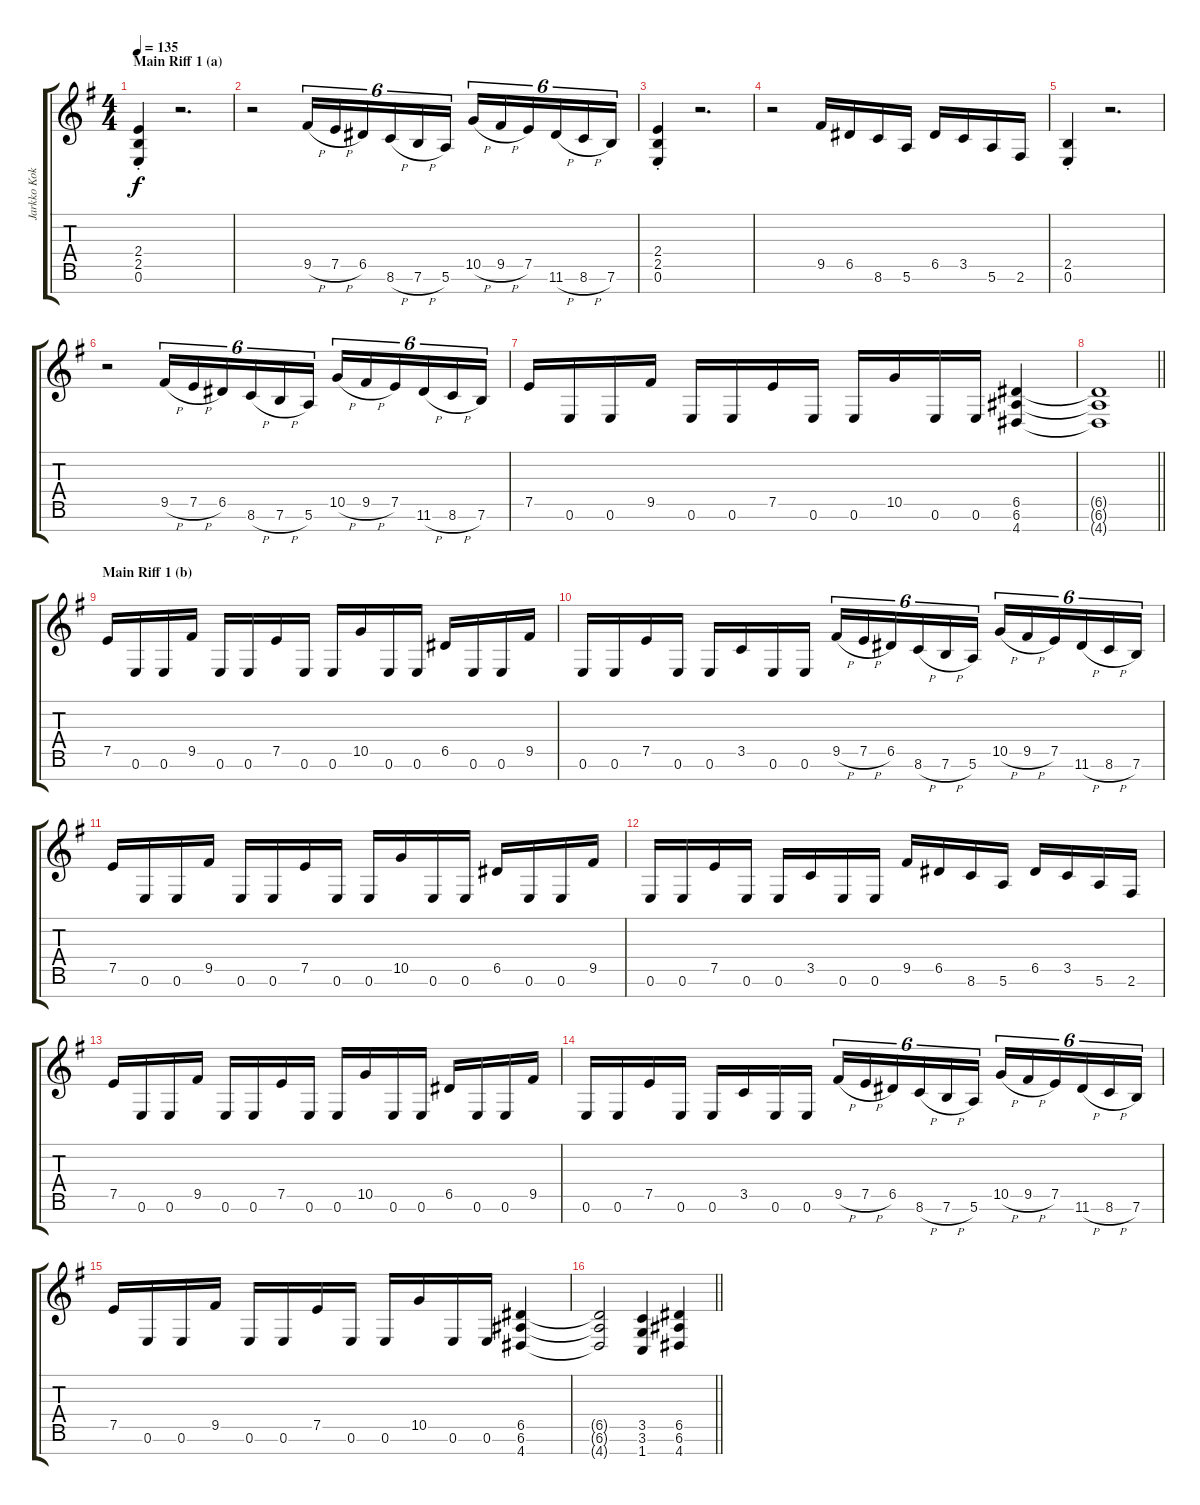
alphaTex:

\track ("Jarkko Kokko (guitar)" "Jarkko Kok") {instrument distortionguitar}
\staff {score tabs}
\tuning (E4 B3 G3 D3 A2 E2 B1) {hide}
\ts (4 4)
\section ("" "Main Riff 1 (a)")
\tempo 135
\clef g2
\ks eminor
(2.4{st} 2.5{st} 0.6{st}).4{dy f instrument distortionguitar} r.2{d} |
r.2 9.5{h}.16{tu (6 4)} 7.5{h}.16{tu (6 4)} 6.5.16{tu (6 4)} 8.6{h}.16{tu (6 4)} 7.6{h}.16{tu (6 4)} 5.6.16{tu (6 4)} 10.5{h}.16{tu (6 4)} 9.5{h}.16{tu (6 4)} 7.5.16{tu (6 4)} 11.6{h}.16{tu (6 4)} 8.6{h}.16{tu (6 4)} 7.6.16{tu (6 4)} |
(2.4{st} 2.5{st} 0.6{st}).4 r.2{d} |
r.2 9.5.16 6.5.16 8.6.16 5.6.16 6.5.16 3.5.16 5.6.16 2.6.16 |
(2.5{st} 0.6{st}).4 r.2{d} |
r.2 9.5{h}.16{tu (6 4)} 7.5{h}.16{tu (6 4)} 6.5.16{tu (6 4)} 8.6{h}.16{tu (6 4)} 7.6{h}.16{tu (6 4)} 5.6.16{tu (6 4)} 10.5{h}.16{tu (6 4)} 9.5{h}.16{tu (6 4)} 7.5.16{tu (6 4)} 11.6{h}.16{tu (6 4)} 8.6{h}.16{tu (6 4)} 7.6.16{tu (6 4)} |
7.5.16 0.6.16 0.6.16 9.5.16 0.6.16 0.6.16 7.5.16 0.6.16 0.6.16 10.5.16 0.6.16 0.6.16 (6.5 6.6 4.7).4 |
\barLineRight lightlight
(6.5{t} 6.6{t} 4.7{t}).1 |
\section ("" "Main Riff 1 (b)")
7.5.16 0.6.16 0.6.16 9.5.16 0.6.16 0.6.16 7.5.16 0.6.16 0.6.16 10.5.16 0.6.16 0.6.16 6.5.16 0.6.16 0.6.16 9.5.16 |
0.6.16 0.6.16 7.5.16 0.6.16 0.6.16 3.5.16 0.6.16 0.6.16 9.5{h}.16{tu (6 4)} 7.5{h}.16{tu (6 4)} 6.5.16{tu (6 4)} 8.6{h}.16{tu (6 4)} 7.6{h}.16{tu (6 4)} 5.6.16{tu (6 4)} 10.5{h}.16{tu (6 4)} 9.5{h}.16{tu (6 4)} 7.5.16{tu (6 4)} 11.6{h}.16{tu (6 4)} 8.6{h}.16{tu (6 4)} 7.6.16{tu (6 4)} |
7.5.16 0.6.16 0.6.16 9.5.16 0.6.16 0.6.16 7.5.16 0.6.16 0.6.16 10.5.16 0.6.16 0.6.16 6.5.16 0.6.16 0.6.16 9.5.16 |
0.6.16 0.6.16 7.5.16 0.6.16 0.6.16 3.5.16 0.6.16 0.6.16 9.5.16 6.5.16 8.6.16 5.6.16 6.5.16 3.5.16 5.6.16 2.6.16 |
7.5.16 0.6.16 0.6.16 9.5.16 0.6.16 0.6.16 7.5.16 0.6.16 0.6.16 10.5.16 0.6.16 0.6.16 6.5.16 0.6.16 0.6.16 9.5.16 |
0.6.16 0.6.16 7.5.16 0.6.16 0.6.16 3.5.16 0.6.16 0.6.16 9.5{h}.16{tu (6 4)} 7.5{h}.16{tu (6 4)} 6.5.16{tu (6 4)} 8.6{h}.16{tu (6 4)} 7.6{h}.16{tu (6 4)} 5.6.16{tu (6 4)} 10.5{h}.16{tu (6 4)} 9.5{h}.16{tu (6 4)} 7.5.16{tu (6 4)} 11.6{h}.16{tu (6 4)} 8.6{h}.16{tu (6 4)} 7.6.16{tu (6 4)} |
7.5.16 0.6.16 0.6.16 9.5.16 0.6.16 0.6.16 7.5.16 0.6.16 0.6.16 10.5.16 0.6.16 0.6.16 (6.5 6.6 4.7).4 |
\barLineRight lightlight
(6.5{t} 6.6{t} 4.7{t}).2 (3.5 3.6 1.7).4 (6.5 6.6 4.7).4
